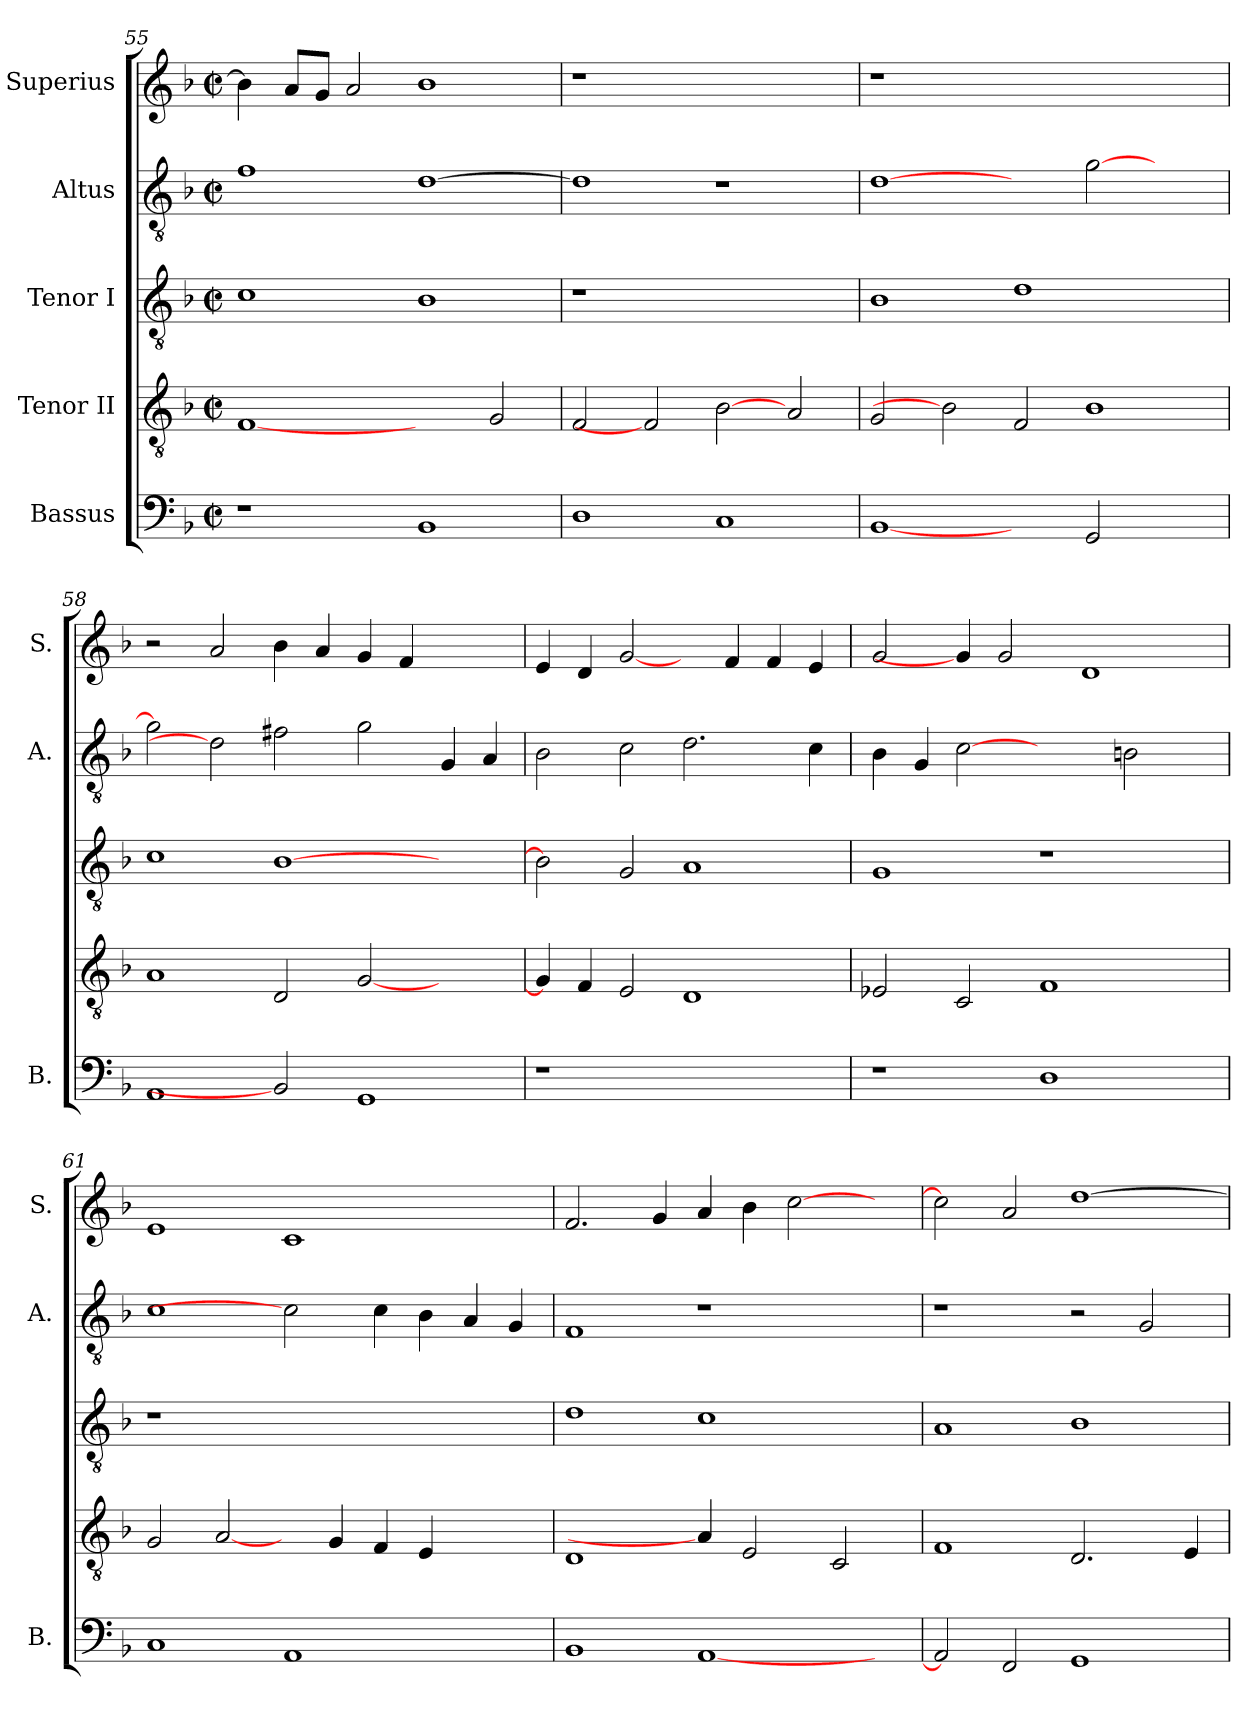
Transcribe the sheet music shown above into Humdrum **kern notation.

**kern	**kern	**kern	**kern	**kern
*part5	*part4	*part3	*part2	*part1
*staff5	*staff4	*staff3	*staff2	*staff1
*I"Bassus	*I"Tenor II	*I"Tenor I	*I"Altus	*I"Superius
*I'B.	*	*	*I'A.	*I'S.
*clefF4	*clefGv2	*clefGv2	*clefGv2	*clefG2
*	*ITrd7c12	*ITrd7c12	*ITrd7c12	*
*k[b-]	*k[b-]	*k[b-]	*k[b-]	*k[b-]
*F:	*F:	*F:	*F:	*F:
*M2/2	*M2/2	*M2/2	*M2/2	*M2/2
*met(c|)	*met(c|)	*met(c|)	*met(c|)	*met(c|)
=55	=55	=55	=55	=55
1r	[1FFi	1Ci	1Fi	4b-i\]
.	.	.	.	8ai/L
.	.	.	.	8gi/J
.	.	.	.	2ai/
1BB-i	2ryy	1BB-i	[>1Di	1b-i
.	2GGi/	.	.	.
=56	=56	=56	=56	=56
!	!	!LO:N:vis=1	!	!LO:N:vis=1
1Di	2FFi/	1r	1Di]	1r
.	2FFi]	.	.	.
1Ci	[2BB-i	1ryy	1r	1ryy
.	2AAi/	.	.	.
!!LO:PB:g=z
=57	=57	=57	=57	=57
!	!	!	!	!LO:N:vis=1
[1BB-i	2GGi/	1BB-i	[1Di	1r
.	2BB-i]	.	.	.
2ryy	2FFi/	1Di	2ryy	1.ryy
2GGi/	1BB-i	.	[>2Gi\	.
2ryy	.	2ryy	2ryy	.
=58	=58	=58	=58	=58
1AAi	1AAi	1Ci	2Gi\]	2r
.	.	.	2Di]	2ai/
2BB-i]	2DDi/	[>1BB-i	2F#Xi\	4b-i\
.	.	.	.	4ai/
1GGi	[<2GGi/	.	2Gi\	4gi/
.	.	.	.	4fi/
.	2ryy	2ryy	4GGi/	2ryy
.	.	.	4AAi/	.
=59	=59	=59	=59	=59
!LO:N:vis=1	!	!	!	!
1r	4GGi/]	2BB-i\]	2BB-i\	4ei/
.	4FFi/	.	.	4di/
.	2EEi/	2GGi/	2Ci\	[2gi/
1ryy	1DDi	1AAi	2.Di\	4ryy
.	.	.	.	4fi/
.	.	.	.	4fi/
.	.	.	4Ci\	4ei/
=60	=60	=60	=60	=60
1r	2EE-Xi/	1GGi	4BB-i\	2gi/
.	.	.	4GGi/	.
.	2CCi/	.	[2Ci	4gi/]
.	.	.	.	2gi/
1Di	1FFi	1r	2ryy	.
.	.	.	.	1di
.	.	.	2BBni\	.
4ryy	4ryy	4ryy	4ryy	.
=61	=61	=61	=61	=61
!	!	!LO:N:vis=1	!	!
1Ci	2GGi/	1r	1Ci	1ei
.	[2AAi/	.	.	.
1AAi	4ryy	1.ryy	2Ci]	1ci
.	4GGi/	.	.	.
.	4FFi/	.	4Ci\	.
.	4EEi/	.	4BB-i\	.
2ryy	2ryy	.	4AAi/	2ryy
.	.	.	4GGi/	.
!!LO:LB:g=z
=62	=62	=62	=62	=62
1BB-i	1DDi	1Di	1FFi	2.fi/
.	.	.	.	4gi/
[<1AAi	4AAi/]	1Ci	1r	4ai/
.	2EEi/	.	.	4b-i\
.	.	.	.	[>2cci\
.	2CCi/	.	.	.
4ryy	.	4ryy	4ryy	4ryy
=63	=63	=63	=63	=63
2AAi/]	1FFi	1AAi	1r	2cci\]
2FFi/	.	.	.	2ai/
1GGi	2.DDi/	1BB-i	2r	[>1ddi
.	.	.	2GGi/	.
.	4EEi/	.	.	.
=	=	=	=	=
*-	*-	*-	*-	*-
